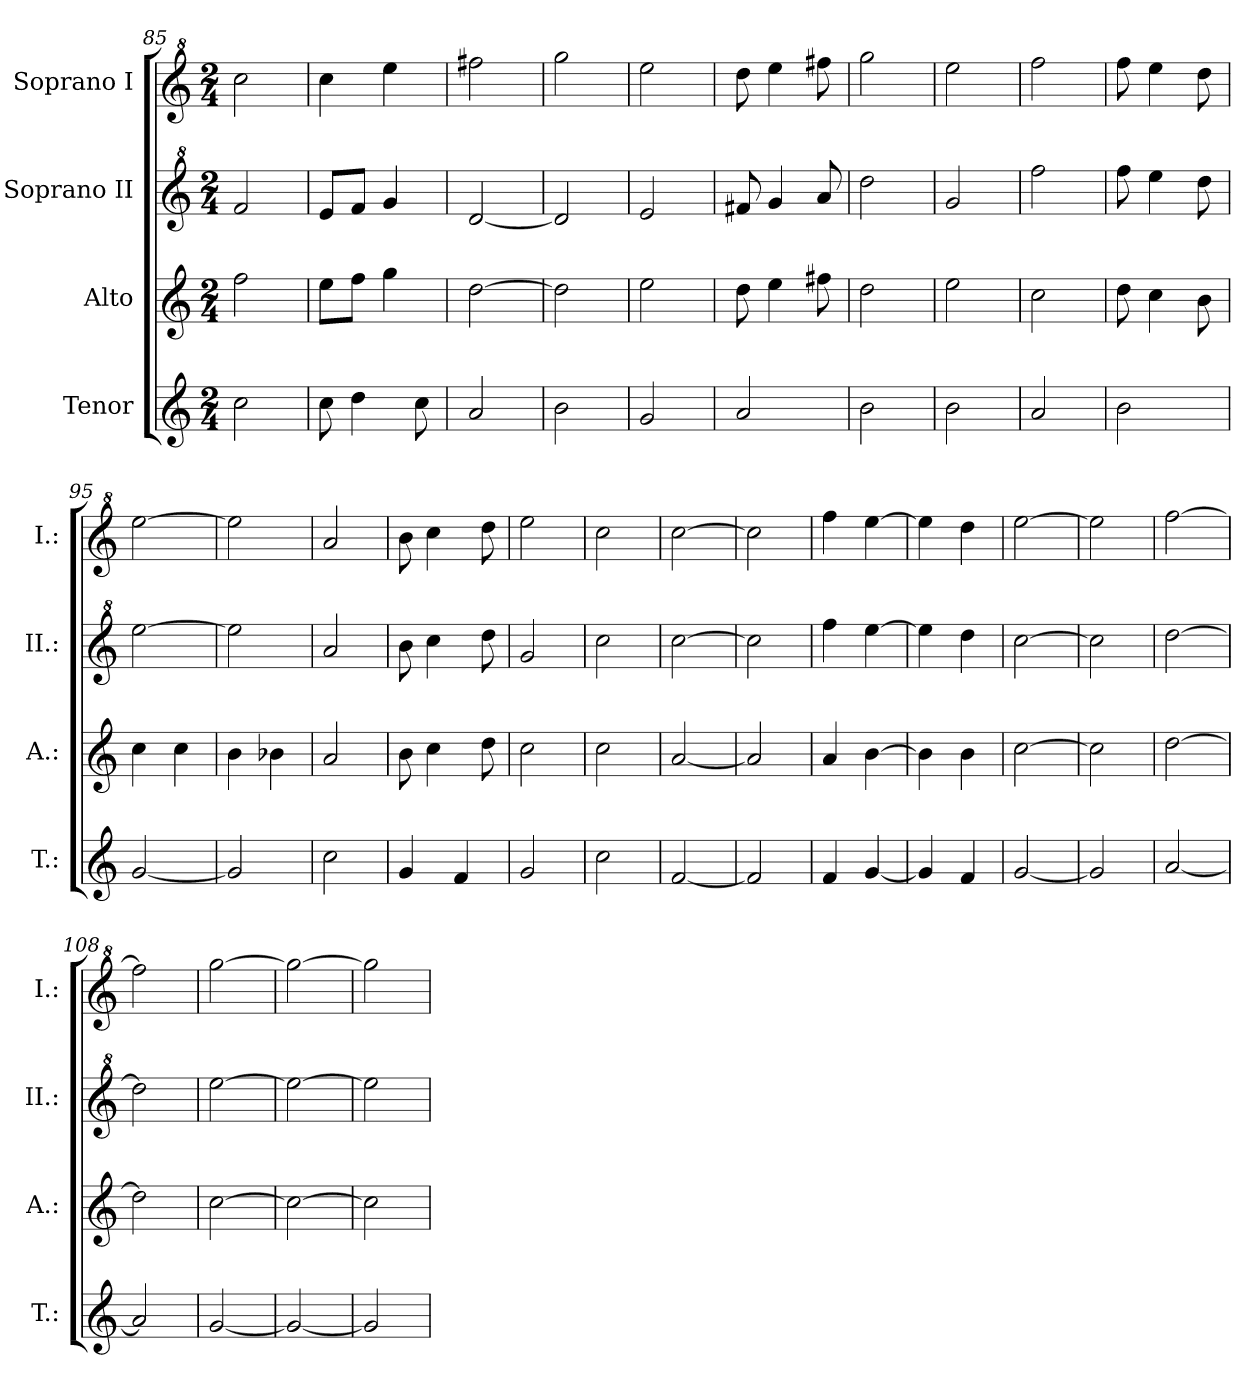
**kern	**kern	**kern	**kern
*part4	*part3	*part2	*part1
*staff4	*staff3	*staff2	*staff1
*I"Tenor	*I"Alto	*I"Soprano II	*I"Soprano I
*I'T.:	*I'A.:	*I'II.:	*I'I.:
*clefG2	*clefG2	*clefG^2	*clefG^2
*k[]	*k[]	*k[]	*k[]
*M2/4	*M2/4	*M2/4	*M2/4
=85	=85	=85	=85
2cc\	2ff\	2ff/	2ccc\
=86	=86	=86	=86
8cc\	8ee\L	8ee/L	4ccc\
4dd\	8ff\J	8ff/J	.
.	4gg\	4gg/	4eee\
8cc\	.	.	.
=87	=87	=87	=87
2a/	[2dd\	[2dd/	2fff#X\
=88	=88	=88	=88
2b\	2dd\]	2dd/]	2ggg\
=89	=89	=89	=89
2g/	2ee\	2ee/	2eee\
=90	=90	=90	=90
2a/	8dd\	8ff#X/	8ddd\
.	4ee\	4gg/	4eee\
.	8ff#X\	8aa/	8fff#X\
=91	=91	=91	=91
2b\	2dd\	2ddd\	2ggg\
=92	=92	=92	=92
2b\	2ee\	2gg/	2eee\
=93	=93	=93	=93
2a/	2cc\	2fff\	2fff\
!!LO:LB:g=z
=94	=94	=94	=94
2b\	8dd\	8fff\	8fff\
.	4cc\	4eee\	4eee\
.	8b\	8ddd\	8ddd\
=95	=95	=95	=95
[2g/	4cc\	[2eee\	[2eee\
.	4cc\	.	.
=96	=96	=96	=96
2g/]	4b\	2eee\]	2eee\]
.	4b-X\	.	.
=97	=97	=97	=97
2cc\	2a/	2aa/	2aa/
=98	=98	=98	=98
4g/	8b\	8bb\	8bb\
.	4cc\	4ccc\	4ccc\
4f/	.	.	.
.	8dd\	8ddd\	8ddd\
=99	=99	=99	=99
2g/	2cc\	2gg/	2eee\
=100	=100	=100	=100
2cc\	2cc\	2ccc\	2ccc\
=101	=101	=101	=101
[2f/	[2a/	[2ccc\	[2ccc\
=102	=102	=102	=102
2f/]	2a/]	2ccc\]	2ccc\]
=103	=103	=103	=103
4f/	4a/	4fff\	4fff\
[4g/	[4b\	[4eee\	[4eee\
=104	=104	=104	=104
4g/]	4b\]	4eee\]	4eee\]
4f/	4b\	4ddd\	4ddd\
=105	=105	=105	=105
[2g/	[2cc\	[2ccc\	[2eee\
=106	=106	=106	=106
2g/]	2cc\]	2ccc\]	2eee\]
=107	=107	=107	=107
[2a/	[2dd\	[2ddd\	[2fff\
=108	=108	=108	=108
2a/]	2dd\]	2ddd\]	2fff\]
=109	=109	=109	=109
[2g/	[2cc\	[2eee\	[2ggg\
=110	=110	=110	=110
2g/_	2cc\_	2eee\_	2ggg\_
=111	=111	=111	=111
2g/]	2cc\]	2eee\]	2ggg\]
=	=	=	=
*-	*-	*-	*-
